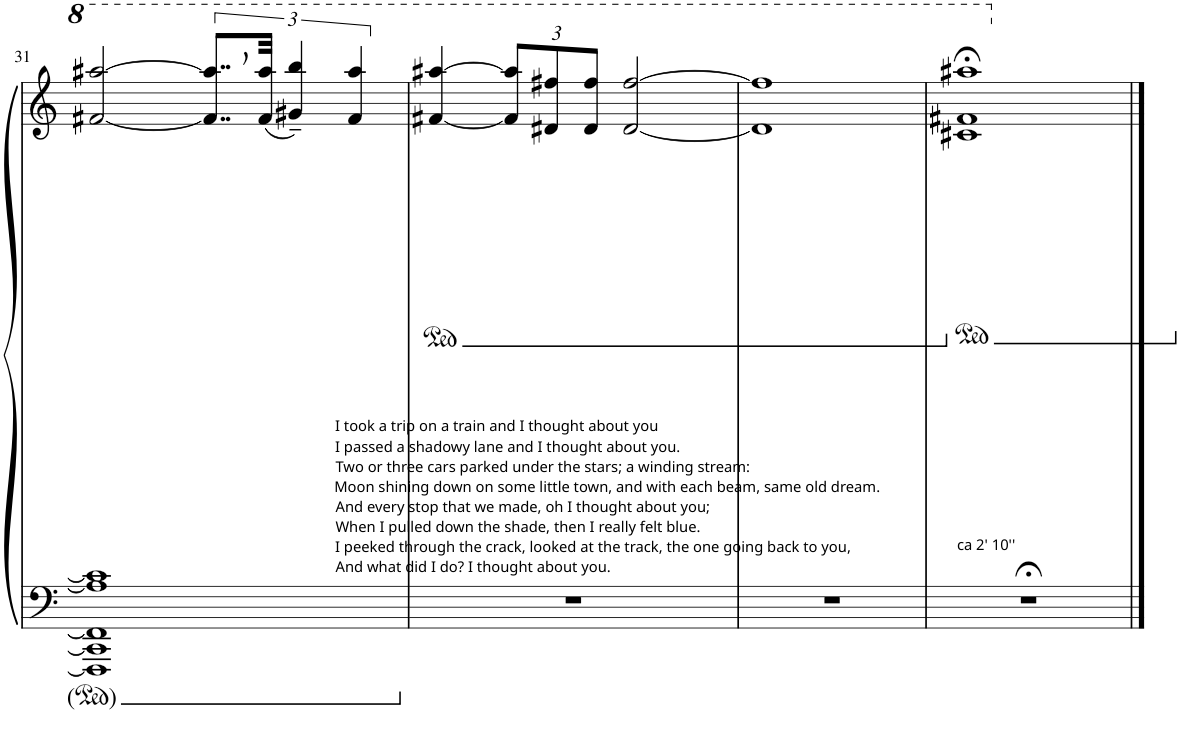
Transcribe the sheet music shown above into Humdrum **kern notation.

**kern	**kern
*part1	*part1
*staff2	*staff1
*I"Piano	*
*I'Pno.	*
!!LO:PB:g=z
*clefF4	*clefG2
*k[]	*k[]
*M4/4	*M4/4
=31	=31
*^	*
1ryy	1FFF#] 1CC#] 1FF#] 1A#] 1c##]	[2ff#X/ [2aaa#X/
.	.	12..ff#/], 12..aaa#/],L
.	.	(48ff#/ 48aaa#/Jkk
.	.	6gg#X/~ 6bbb/~)
.	.	6ff#/ 6aaa#/
*v	*v	*
=32	=32
*	*ped
1r	[4ff#X/ [4aaa#X/
*	*Xbrackettup
.	12ff#/] 12aaa#/]L
.	12dd#X/ 12fff#X/
.	12dd#/ 12fff#/J
!	!LO:TX:b:t=I took a trip on a train and I thought about you
!	!LO:TX:b:t=I passed a shadowy lane and I thought about you.
!	!LO:TX:b:t=Two or three cars parked under the stars; a winding stream&colon;
!	!LO:TX:b:t=Moon shining down on some little town, and with each beam, same old dream.
!	!LO:TX:b:t=And every stop that we made, oh I thought about you;
!	!LO:TX:b:t=When I pulled down the shade, then I really felt blue.
!	!LO:TX:b:t=I peeked through the crack, looked at the track, the one going back to you,
!	!LO:TX:b:t=And what did I do? I thought about you.
.	[2dd#/ [2fff#/
=33	=33
1r	1dd#] 1fff#]
=34	=34
*	*Xped
*	*ped
!LO:TX:a:t=ca 2' 10''	!
1r;<	1cc#X;< 1ff#X;< 1aaa#X;<
*	*Xped
==	==
*-	*-
